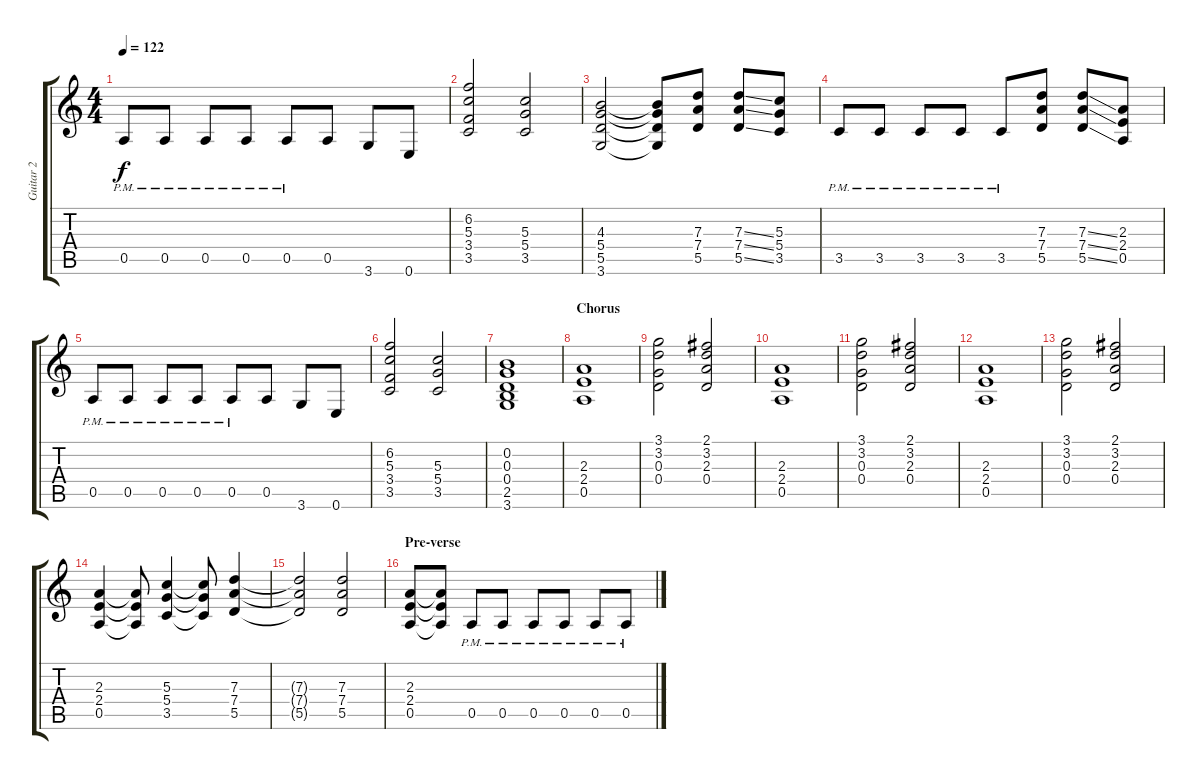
\track ("Guitar 2" "Guitar 2") {instrument distortionguitar}
\staff {score tabs}
\tuning (E4 B3 G3 D3 A2 E2) {hide}
\ts (4 4)
\tempo 122
\clef g2
\ks aminor
0.5{pm}.8{dy f} 0.5{pm}.8 0.5{pm}.8 0.5{pm}.8 0.5{pm}.8 0.5.8 3.6.8 0.6.8 |
(6.2 5.3 3.4 3.5).2 (5.3 5.4 3.5).2 |
(4.3 5.4 5.5 3.6).2 (4.3{t} 5.4{t} 5.5{t} 3.6{t}).8 (7.3 7.4 5.5).8 (7.3{ss} 7.4{ss} 5.5{ss}).8 (5.3 5.4 3.5).8 |
3.5{pm}.8 3.5{pm}.8 3.5{pm}.8 3.5{pm}.8 3.5{pm}.8 (7.3 7.4 5.5).8 (7.3{ss} 7.4{ss} 5.5{ss}).8 (2.3 2.4 0.5).8 |
0.5{pm}.8 0.5{pm}.8 0.5{pm}.8 0.5{pm}.8 0.5{pm}.8 0.5.8 3.6.8 0.6.8 |
(6.2 5.3 3.4 3.5).2 (5.3 5.4 3.5).2 |
(0.2 0.3 0.4 2.5 3.6).1 |
\section ("" "Chorus")
(2.3 2.4 0.5).1 |
(3.1 3.2 0.3 0.4).2 (2.1 3.2 2.3 0.4).2 |
(2.3 2.4 0.5).1 |
(3.1 3.2 0.3 0.4).2 (2.1 3.2 2.3 0.4).2 |
(2.3 2.4 0.5).1 |
(3.1 3.2 0.3 0.4).2 (2.1 3.2 2.3 0.4).2 |
(2.3 2.4 0.5).4 (2.3{t} 2.4{t} 0.5{t}).8 (5.3 5.4 3.5).4 (5.3{t} 5.4{t} 3.5{t}).8 (7.3 7.4 5.5).4 |
(7.3{t} 7.4{t} 5.5{t}).2 (7.3 7.4 5.5).2 |
\section ("" "Pre-verse")
(2.3 2.4 0.5).8 (2.3{t} 2.4{t} 0.5{t}).8 0.5{pm}.8 0.5{pm}.8 0.5{pm}.8 0.5{pm}.8 0.5{pm}.8 0.5{pm}.8
